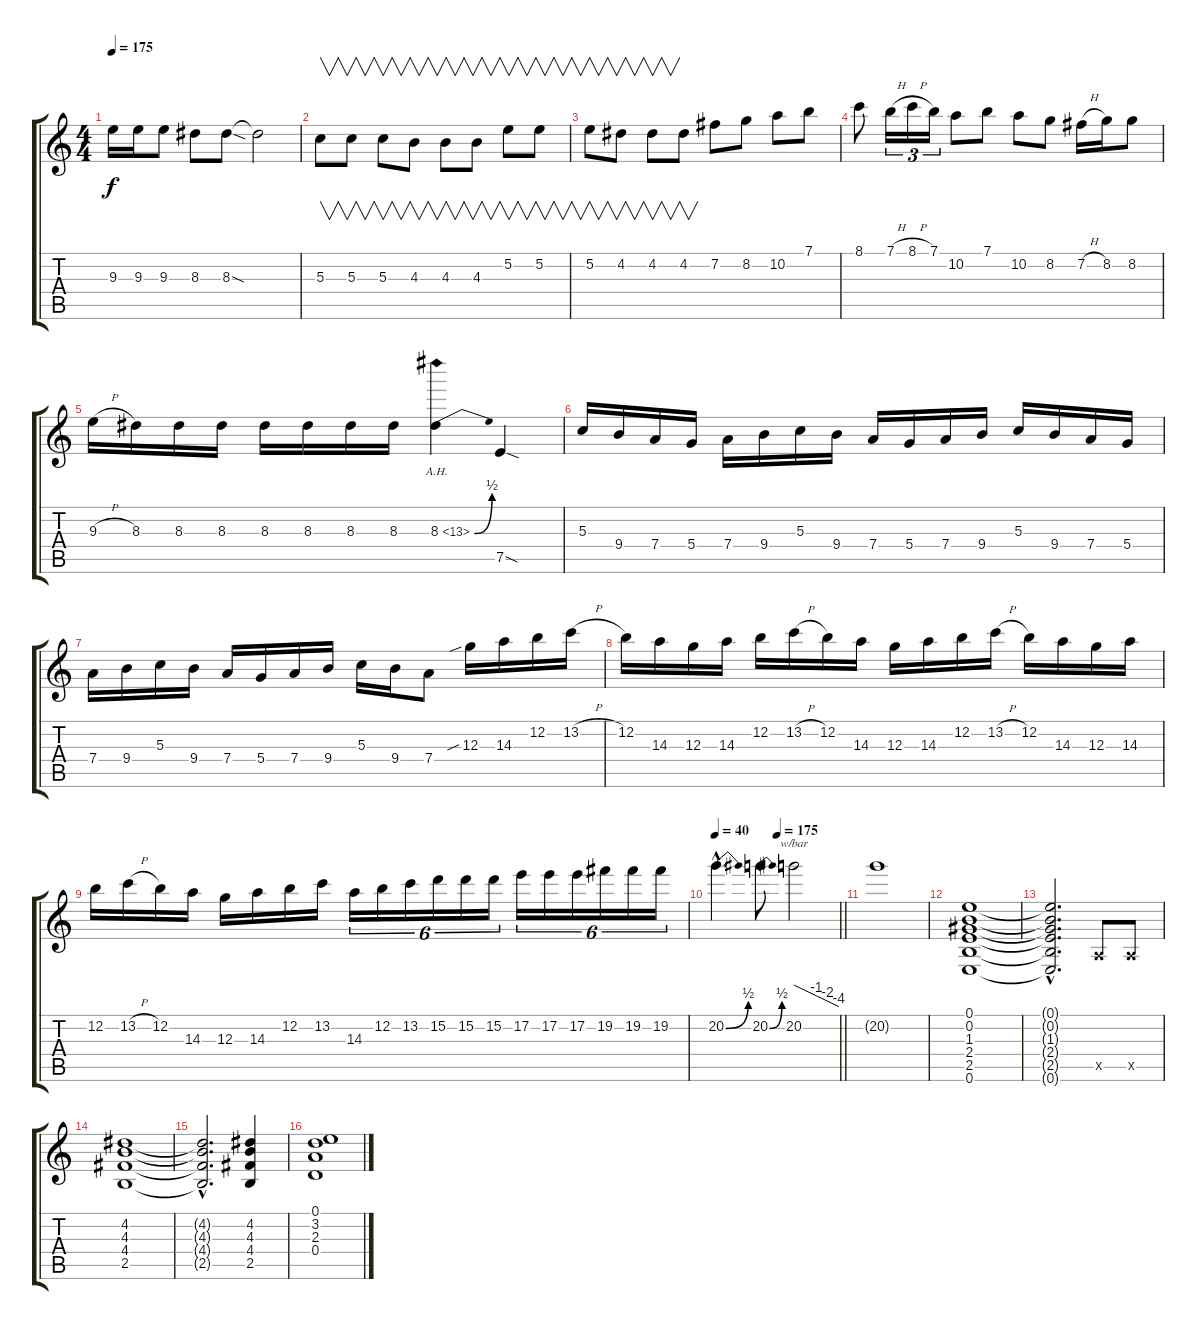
\track "" {instrument distortionguitar}
\staff {score tabs}
\tuning (E4 B3 G3 D3 A2 E2) {hide}
\ts (4 4)
\tempo 175
\clef g2
\ks c
9.3.16{dy f} 9.3.16 9.3.8 8.3.8 8.3{sod}.8 8.3{t}.2 |
5.3.8{v} 5.3.8{v} 5.3.8{v} 4.3.8{v} 4.3.8{v} 4.3.8{v} 5.2.8{v} 5.2.8{v} |
5.2.8{v} 4.2.8{v} 4.2.8{v} 4.2.8{v} 7.2.8 8.2.8 10.2.8 7.1.8 |
8.1.8 7.1{h}.16{tu (3 2)} 8.1{h}.16{tu (3 2)} 7.1.16{tu (3 2)} 10.2.8 7.1.8 10.2.8 8.2.8 7.2{h}.16 8.2.16 8.2.8 |
9.3{h}.16 8.3.16 8.3.16 8.3.16 8.3.16 8.3.16 8.3.16 8.3.16 8.3{be (bend 0 0 60 2) ah 5}.4 7.5{sod}.4 |
5.3.16 9.4.16 7.4.16 5.4.16 7.4.16 9.4.16 5.3.16 9.4.16 7.4.16 5.4.16 7.4.16 9.4.16 5.3.16 9.4.16 7.4.16 5.4.16 |
7.4.16 9.4.16 5.3.16 9.4.16 7.4.16 5.4.16 7.4.16 9.4.16 5.3.16 9.4.16 7.4.8 12.3{sib}.16 14.3.16 12.2.16 13.2{h}.16 |
12.2.16 14.3.16 12.3.16 14.3.16 12.2.16 13.2{h}.16 12.2.16 14.3.16 12.3.16 14.3.16 12.2.16 13.2{h}.16 12.2.16 14.3.16 12.3.16 14.3.16 |
12.2.16 13.2{h}.16 12.2.16 14.3.16 12.3.16 14.3.16 12.2.16 13.2.16 14.3.16{tu (6 4)} 12.2.16{tu (6 4)} 13.2.16{tu (6 4)} 15.2.16{tu (6 4)} 15.2.16{tu (6 4)} 15.2.16{tu (6 4)} 17.2.16{tu (6 4)} 17.2.16{tu (6 4)} 17.2.16{tu (6 4)} 19.2.16{tu (6 4)} 19.2.16{tu (6 4)} 19.2.16{tu (6 4)} |
\tempo 40
\tempo (175 0.5)
\barLineRight lightlight
20.2{be (bend 0 0 60 2) hac}.4{d} 20.2{be (bend 0 0 60 2)}.8 20.2.2{tbe (custom default 0 0 30 -4 45 -8 60 -16)} |
20.2{t}.1 |
(0.1 0.2 1.3 2.4 2.5 0.6).1{volume 10 instrument overdrivenguitar} |
(0.1{hac t} 0.2{hac t} 1.3{hac t} 2.4{hac t} 2.5{hac t} 0.6{hac t}).2{d} 0.5{x}.8 0.5{x}.8 |
(4.2 4.3 4.4 2.5).1 |
(4.2{hac t} 4.3{hac t} 4.4{hac t} 2.5{hac t}).2{d} (4.2 4.3 4.4 2.5).4 |
(0.1 3.2 2.3 0.4).1
